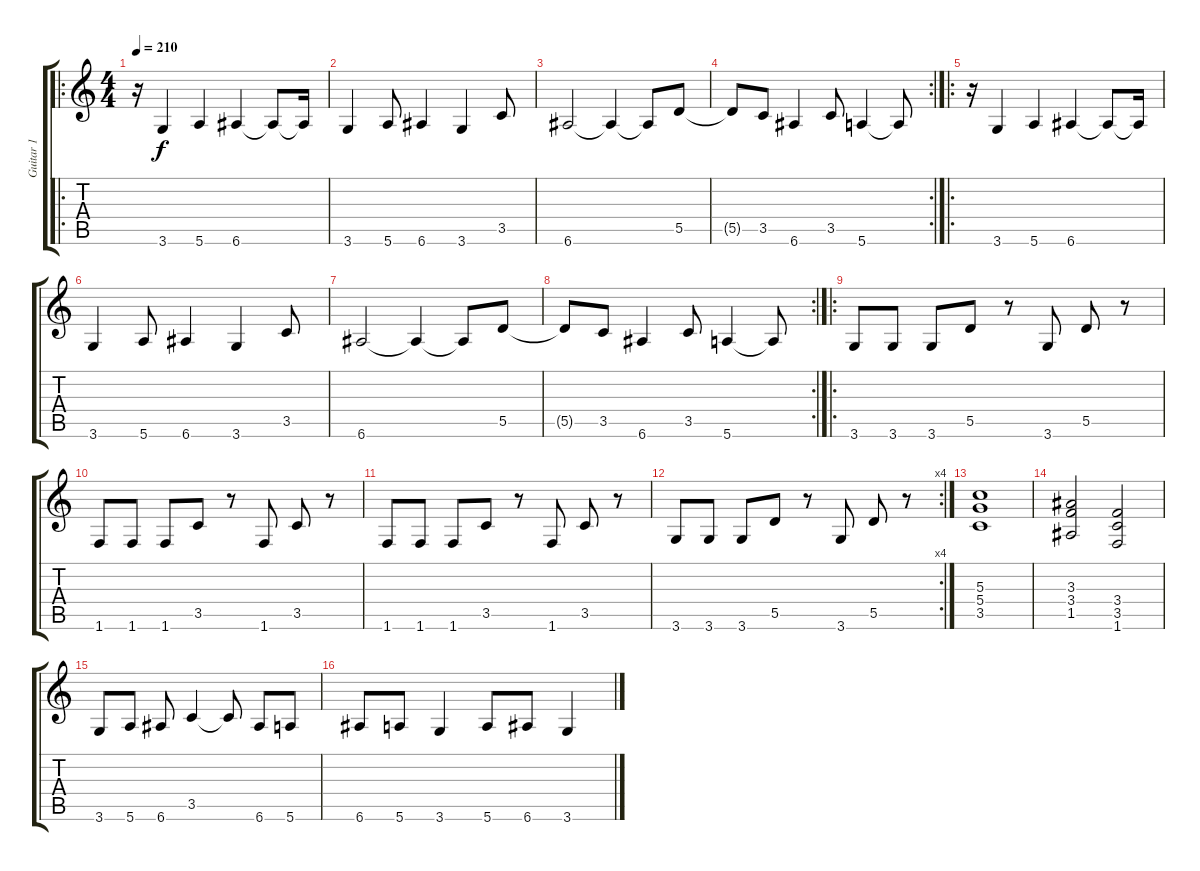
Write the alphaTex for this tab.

\track ("Guitar 1" "Guitar 1") {instrument overdrivenguitar}
\staff {score tabs}
\tuning (E4 B3 G3 D3 A2 E2) {hide}
\ro
\ts (4 4)
\tempo 210
\clef g2
\ks c
r.16{dy f instrument overdrivenguitar} 3.6.4 5.6.4 6.6.4 6.6{t}.8 6.6{t}.16 |
3.6.4 5.6.8 6.6.4 3.6.4 3.5.8 |
6.6.2 6.6{t}.4 6.6{t}.8 5.5.8 |
\rc 2
5.5{t}.8 3.5.8 6.6.4 3.5.8 5.6.4 5.6{t}.8 |
\ro
r.16 3.6.4 5.6.4 6.6.4 6.6{t}.8 6.6{t}.16 |
3.6.4 5.6.8 6.6.4 3.6.4 3.5.8 |
6.6.2 6.6{t}.4 6.6{t}.8 5.5.8 |
\rc 2
5.5{t}.8 3.5.8 6.6.4 3.5.8 5.6.4 5.6{t}.8 |
\ro
3.6.8 3.6.8 3.6.8 5.5.8 r.8 3.6.8 5.5.8 r.8 |
1.6.8 1.6.8 1.6.8 3.5.8 r.8 1.6.8 3.5.8 r.8 |
1.6.8 1.6.8 1.6.8 3.5.8 r.8 1.6.8 3.5.8 r.8 |
\rc 4
3.6.8 3.6.8 3.6.8 5.5.8 r.8 3.6.8 5.5.8 r.8 |
(5.3 5.4 3.5).1 |
(3.3 3.4 1.5).2 (3.4 3.5 1.6).2 |
3.6.8 5.6.8 6.6.8 3.5.4 3.5{t}.8 6.6.8 5.6.8 |
6.6.8 5.6.8 3.6.4 5.6.8 6.6.8 3.6.4
